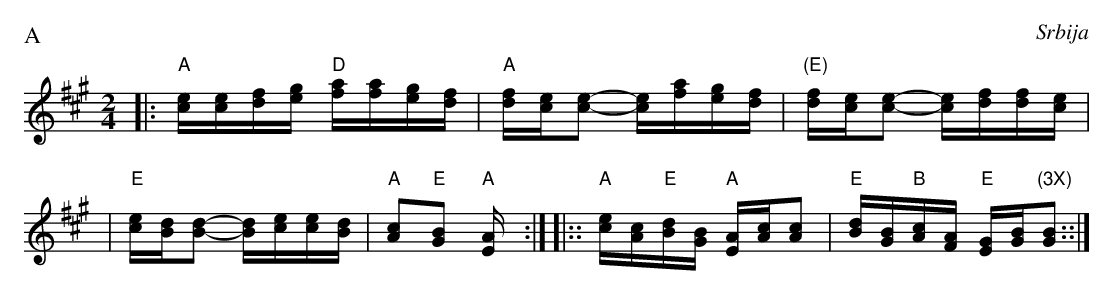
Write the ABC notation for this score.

X:1
P: Savila se bela loza
O: Srbija
M: 2/4
L: 1/16
P: A
K: A
|: "A"[ec][ec][fd][ge] "D"[af][af][ge][fd] \
| "A"[fd][ec][e2c2]- [ec][af][ge][fd] \
| "(E)"[fd][ec][e2c2]- [ec][fd][fd][ec] |
| "E"[ec][dB][d2B2]- [dB][ec][ec][dB] \
| "A"[c2A2]"E"[B2G2] "A"[A4E] :| \
|:: "A"[ec][cA]"E"[dB][BG] "A"[AE][cA][c2A2] \
| "E"[dB][BG]"B"[cA][AF] "E"[GE][BG]"(3X)"[B2G2] ::|
